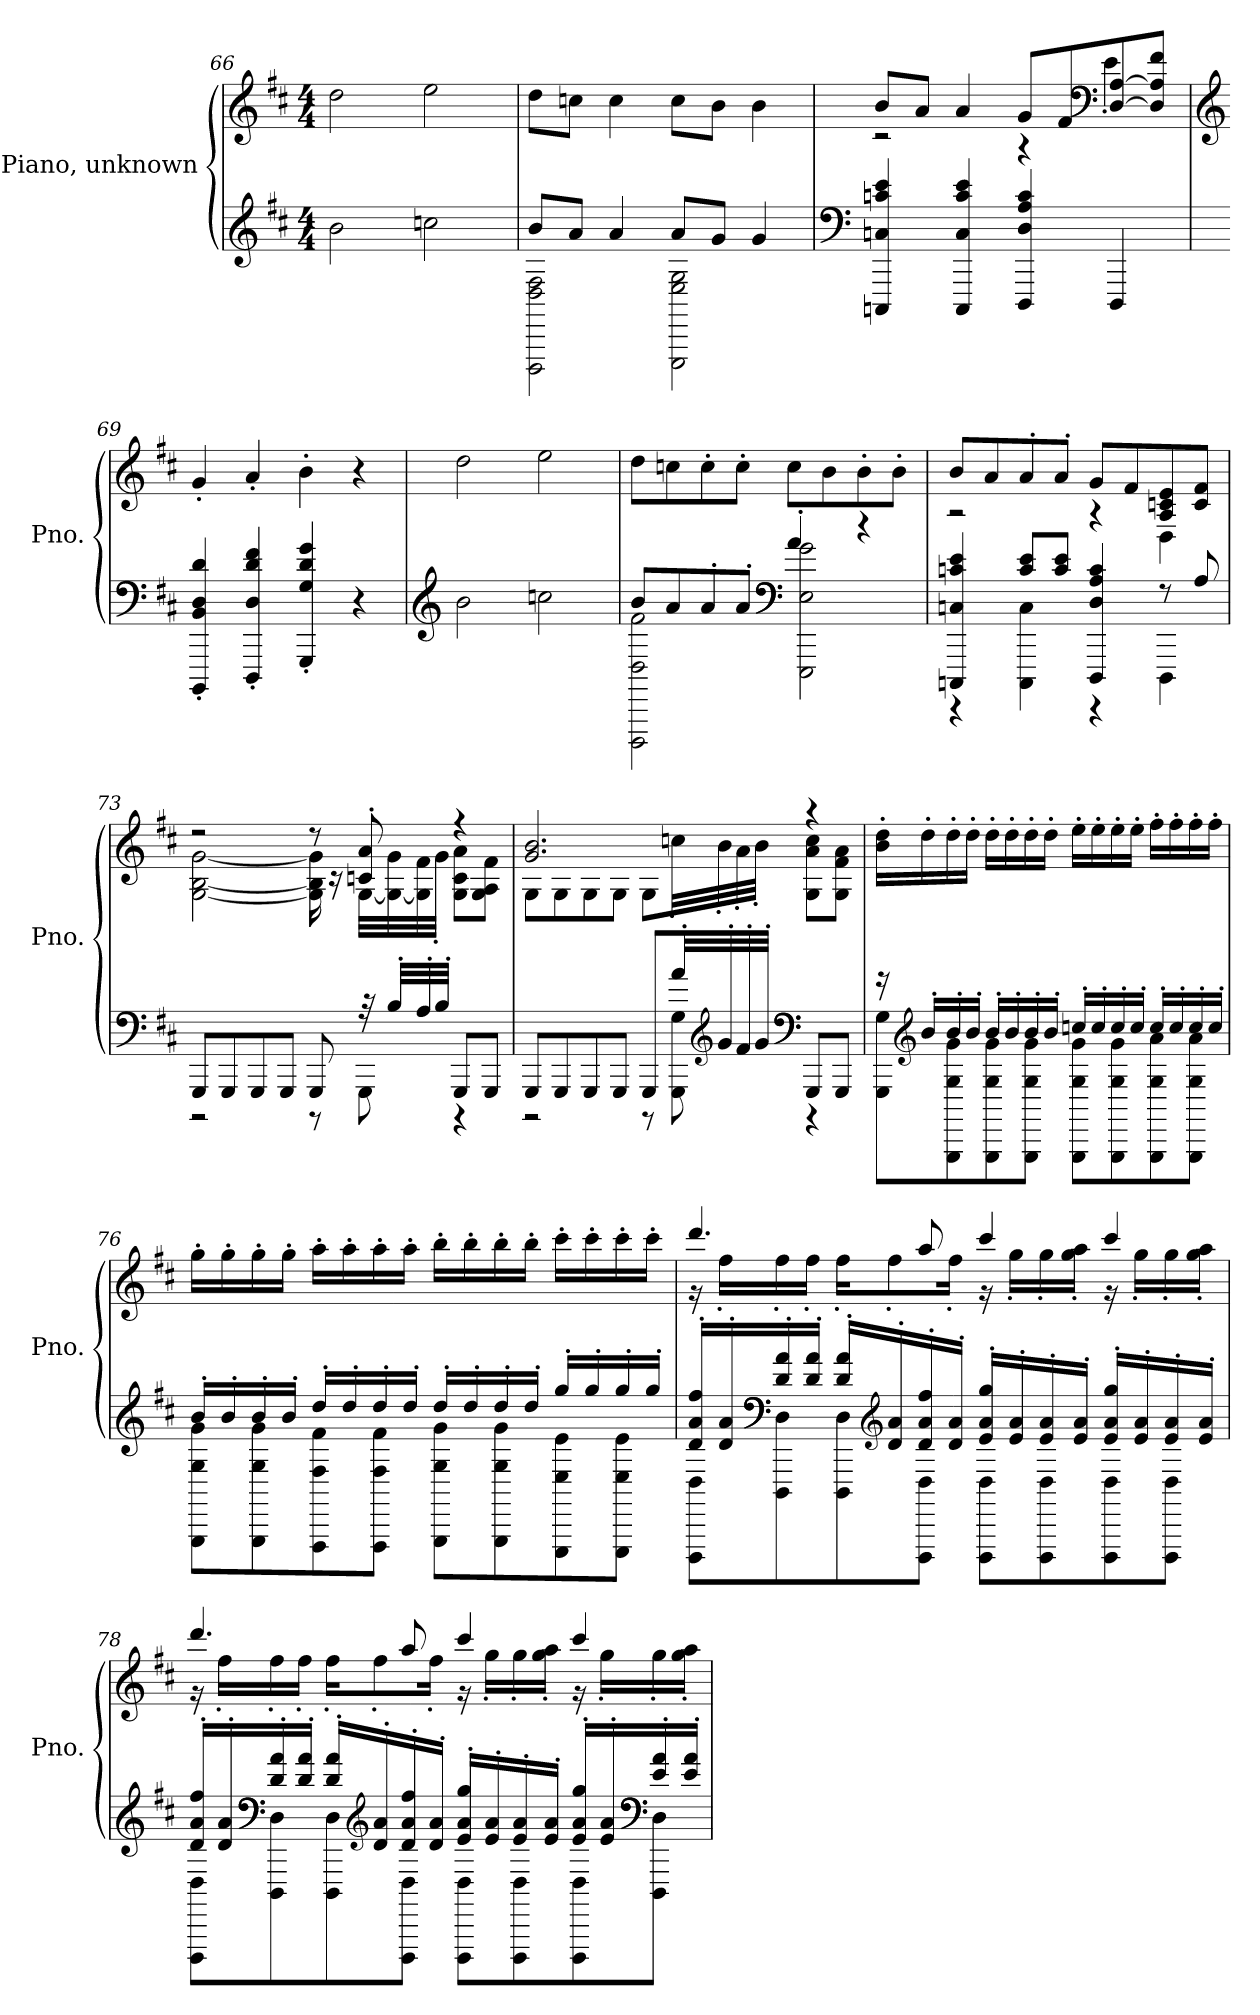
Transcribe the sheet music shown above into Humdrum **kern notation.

**kern	**kern
*part1	*part1
*staff2	*staff1
*I"Piano, unknown	*
*I'Pno.	*
*clefG2	*clefG2
*k[f#c#]	*k[f#c#]
*M4/4	*M4/4
=66	=66
2b\	2dd\
2ccn\	2ee\
=67	=67
*^	*
8b/L	2DDD\ 2D\ 2F#\	8dd\L
8a/J	.	8ccn\J
4a/	.	4cc\
8a/L	2EEE\ 2E\ 2G\	8cc\L
8g/J	.	8b\J
4g/	.	4b\
*v	*v	*
!!LO:LB:g=z
=68	=68
*clefF4	*
*	*^
4CCCn/ 4Cn/ 4cn/ 4e/	8b/L	2r
.	8a/J	.
4CCC/ 4C/ 4c/ 4e/	4a/	.
4DDD/ 4D/ 4A/ 4c/	8g/L	4r
.	8f#/	.
*	*clefF4	*
4DDD/	[8D/ [8A/	4e'\
.	8D/] 8A/] 8f#/J	.
*	*v	*v
=69	=69
*	*clefG2
4BBBB/' 4BB/' 4D/' 4d/'	4g'/
4DDD/' 4D/' 4d/' 4f#/'	4a'/
4GGG/' 4G/' 4d/' 4g/'	4b'\
4r	4r
=70	=70
*clefG2	*
2b\	2dd\
2ccn\	2ee\
=71	=71
*^	*
8b/L	2DDD\ 2D\ 2f#\	8dd\L
8a/	.	8ccn\
8a'/	.	8cc'\
8a'/J	.	8cc'\J
*clefF4	*	*
4a'/	2EEE\ 2E\ 2g\	8cc\L
.	.	8b\
4r	.	8b'\
.	.	8b'\J
!!LO:LB:g=z
=72	=72	=72
*	*	*^
4CCCn/ 4Cn/ 4cn/ 4e/	4r	8b/L	2r
.	.	8a/	.
8c/ 8e/L	4CCC\ 4C\	8a'/	.
8c/ 8e/J	.	8a'/J	.
4DDD/ 4D/ 4A/ 4c/	4r	8g/L	4r
.	.	8f#/	.
8r	4DDD\	8A/ 8cn/ 8e/	4D\
8A/	.	8c/ 8f#/J	.
=73	=73	=73	=73
8GGG/L	2r	2r	[2G\ [2B\ [2g\
8GGG/	.	.	.
8GGG/	.	.	.
8GGG/J	.	.	.
8GGG/	8r	8r	16G\] 16B\] 16g\]
.	.	.	16r
32r	8GGG\	8cn/' 8a/'	[32G\LLL
32B'/LLL	.	.	32G\_ 32g\
32A'/	.	.	32G\] 32f#\
32B'/JJJ	.	.	32g'\JJJ
8GGG/L	4r	4r	8G\ 8c\ 8a\L
8GGG/J	.	.	8G\ 8A\ 8f#\J
!!LO:PB:g=z	!!
=74	=74	=74	=74
8GGG/L	2r	2.g/ 2.b/	8G\L
8GGG/	.	.	8G\
8GGG/	.	.	8G\
8GGG/J	.	.	8G\J
8GGG/L	8r	.	8G\L
32a'/LL	8GGG\ 8G\	.	32ccn'\LL
*clefG2	*	*	*
32g'/	.	.	32b'\
32f#'/	.	.	32a'\
32g'/JJJ	.	.	32b'\JJJ
*clefF4	*	*	*
8GGG/L	4r	4r	8G\ 8a\ 8cc\L
8GGG/J	.	.	8G\ 8f#\ 8a\J
*	*	*v	*v
=75	=75	=75
16r	8GGG\ 8G\L	16b\' 16dd\'LL
*clefG2	*	*
16b'/LL	.	16dd'\
16b'/	8GGG\ 8G\ 8g\	16dd'\
16b'/JJ	.	16dd'\JJ
16b'/LL	8GGG\ 8G\ 8g\	16dd'\LL
16b'/	.	16dd'\
16b'/	8GGG\ 8G\ 8g\J	16dd'\
16b'/JJ	.	16dd'\JJ
16ccn'/LL	8GGG\ 8G\ 8g\L	16ee'\LL
16cc'/	.	16ee'\
16cc'/	8GGG\ 8G\ 8g\	16ee'\
16cc'/JJ	.	16ee'\JJ
16cc'/LL	8GGG\ 8G\ 8a\	16ff#'\LL
16cc'/	.	16ff#'\
16cc'/	8GGG\ 8G\ 8a\J	16ff#'\
16cc'/JJ	.	16ff#'\JJ
!!LO:LB:g=z
=76	=76	=76
16b'/LL	8GGG\ 8G\ 8g\L	16gg'\LL
16b'/	.	16gg'\
16b'/	8GGG\ 8G\ 8g\	16gg'\
16b'/JJ	.	16gg'\JJ
16dd'/LL	8FFF#\ 8F#\ 8f#\	16aa'\LL
16dd'/	.	16aa'\
16dd'/	8FFF#\ 8F#\ 8f#\J	16aa'\
16dd'/JJ	.	16aa'\JJ
16dd'/LL	8GGG\ 8G\ 8g\L	16bb'\LL
16dd'/	.	16bb'\
16dd'/	8GGG\ 8G\ 8g\	16bb'\
16dd'/JJ	.	16bb'\JJ
16gg'/LL	8EEE\ 8E\ 8e\	16ccc#'\LL
16gg'/	.	16ccc#'\
16gg'/	8EEE\ 8E\ 8e\J	16ccc#'\
16gg'/JJ	.	16ccc#'\JJ
=77	=77	=77
*	*	*^
16d/' 16a/' 16ff#/'LL	8DDD\ 8D\L	4.ddd/	16r
16d/' 16a/'	.	.	16ff#'\LL
*clefF4	*	*	*
16d/' 16a/'	8DDD\ 8D\	.	16ff#'\
16d/' 16a/'JJ	.	.	16ff#'\JJ
16d/' 16a/'LL	8DDD\ 8D\	.	16ff#'\KL
*clefG2	*	*	*
16d/' 16a/'	.	.	8ff#'\
16d/' 16a/' 16ff#/'	8DDD\ 8D\J	8aa/	.
16d/' 16a/'JJ	.	.	16ff#'\Jk
16e/' 16a/' 16gg/'LL	8DDD\ 8D\L	4ccc#/	16r
16e/' 16a/'	.	.	16gg'\LL
16e/' 16a/'	8DDD\ 8D\	.	16gg'\
16e/' 16a/'JJ	.	.	16gg\' 16aa\'JJ
16e/' 16a/' 16gg/'LL	8DDD\ 8D\	4ccc#/	16r
16e/' 16a/'	.	.	16gg'\LL
16e/' 16a/'	8DDD\ 8D\J	.	16gg'\
16e/' 16a/'JJ	.	.	16gg\' 16aa\'JJ
!!LO:LB:g=z	!!
=78	=78	=78	=78
16d/' 16a/' 16ff#/'LL	8DDD\ 8D\L	4.ddd/	16r
16d/' 16a/'	.	.	16ff#'\LL
*clefF4	*	*	*
16d/' 16a/'	8DDD\ 8D\	.	16ff#'\
16d/' 16a/'JJ	.	.	16ff#'\JJ
16d/' 16a/'LL	8DDD\ 8D\	.	16ff#'\KL
*clefG2	*	*	*
16d/' 16a/'	.	.	8ff#'\
16d/' 16a/' 16ff#/'	8DDD\ 8D\J	8aa/	.
16d/' 16a/'JJ	.	.	16ff#'\Jk
16e/' 16a/' 16gg/'LL	8DDD\ 8D\L	4ccc#/	16r
16e/' 16a/'	.	.	16gg'\LL
16e/' 16a/'	8DDD\ 8D\	.	16gg'\
16e/' 16a/'JJ	.	.	16gg\' 16aa\'JJ
16e/' 16a/' 16gg/'LL	8DDD\ 8D\	4ccc#/	16r
16e/' 16a/'	.	.	16gg'\LL
*clefF4	*	*	*
16e/' 16a/'	8DDD\ 8D\J	.	16gg'\
16e/' 16a/'JJ	.	.	16gg\' 16aa\'JJ
*v	*v	*	*
*	*v	*v
=	=
*-	*-
